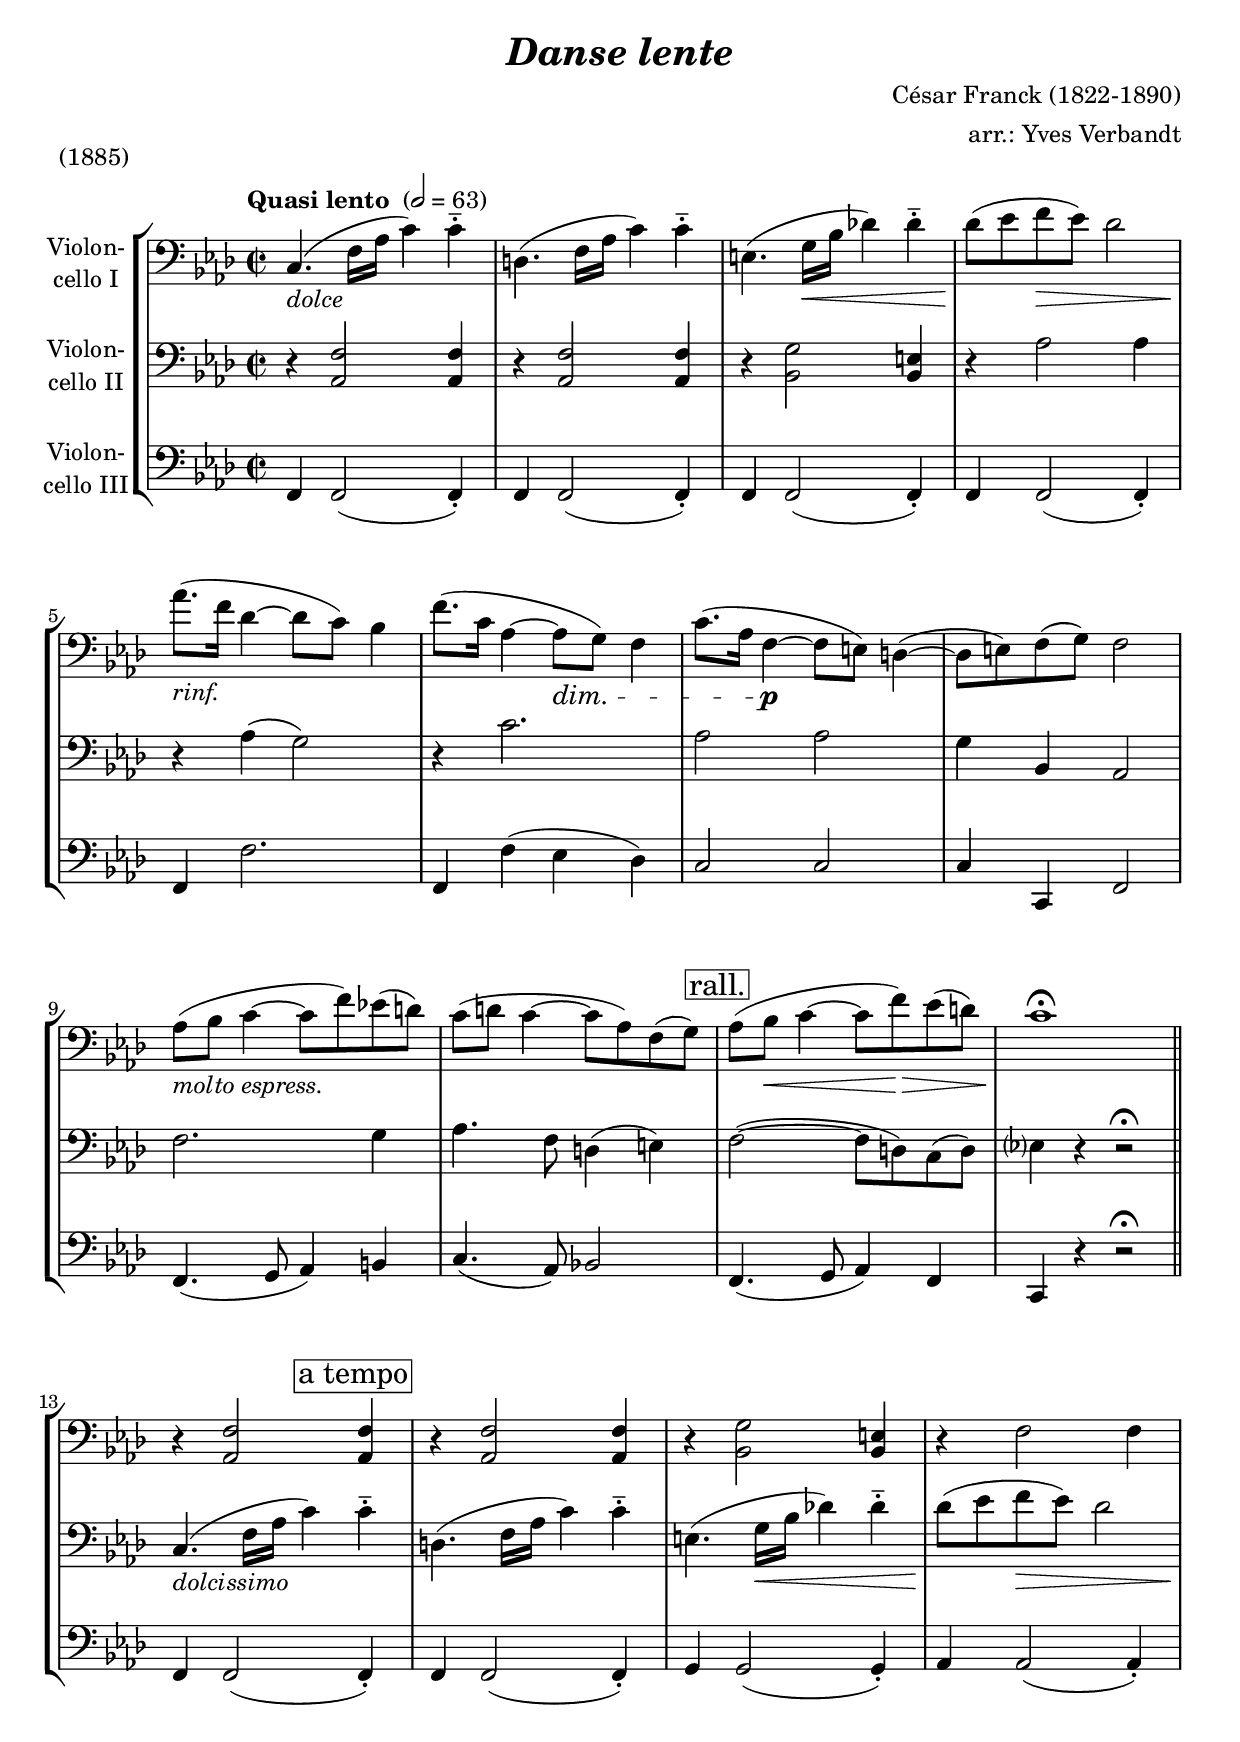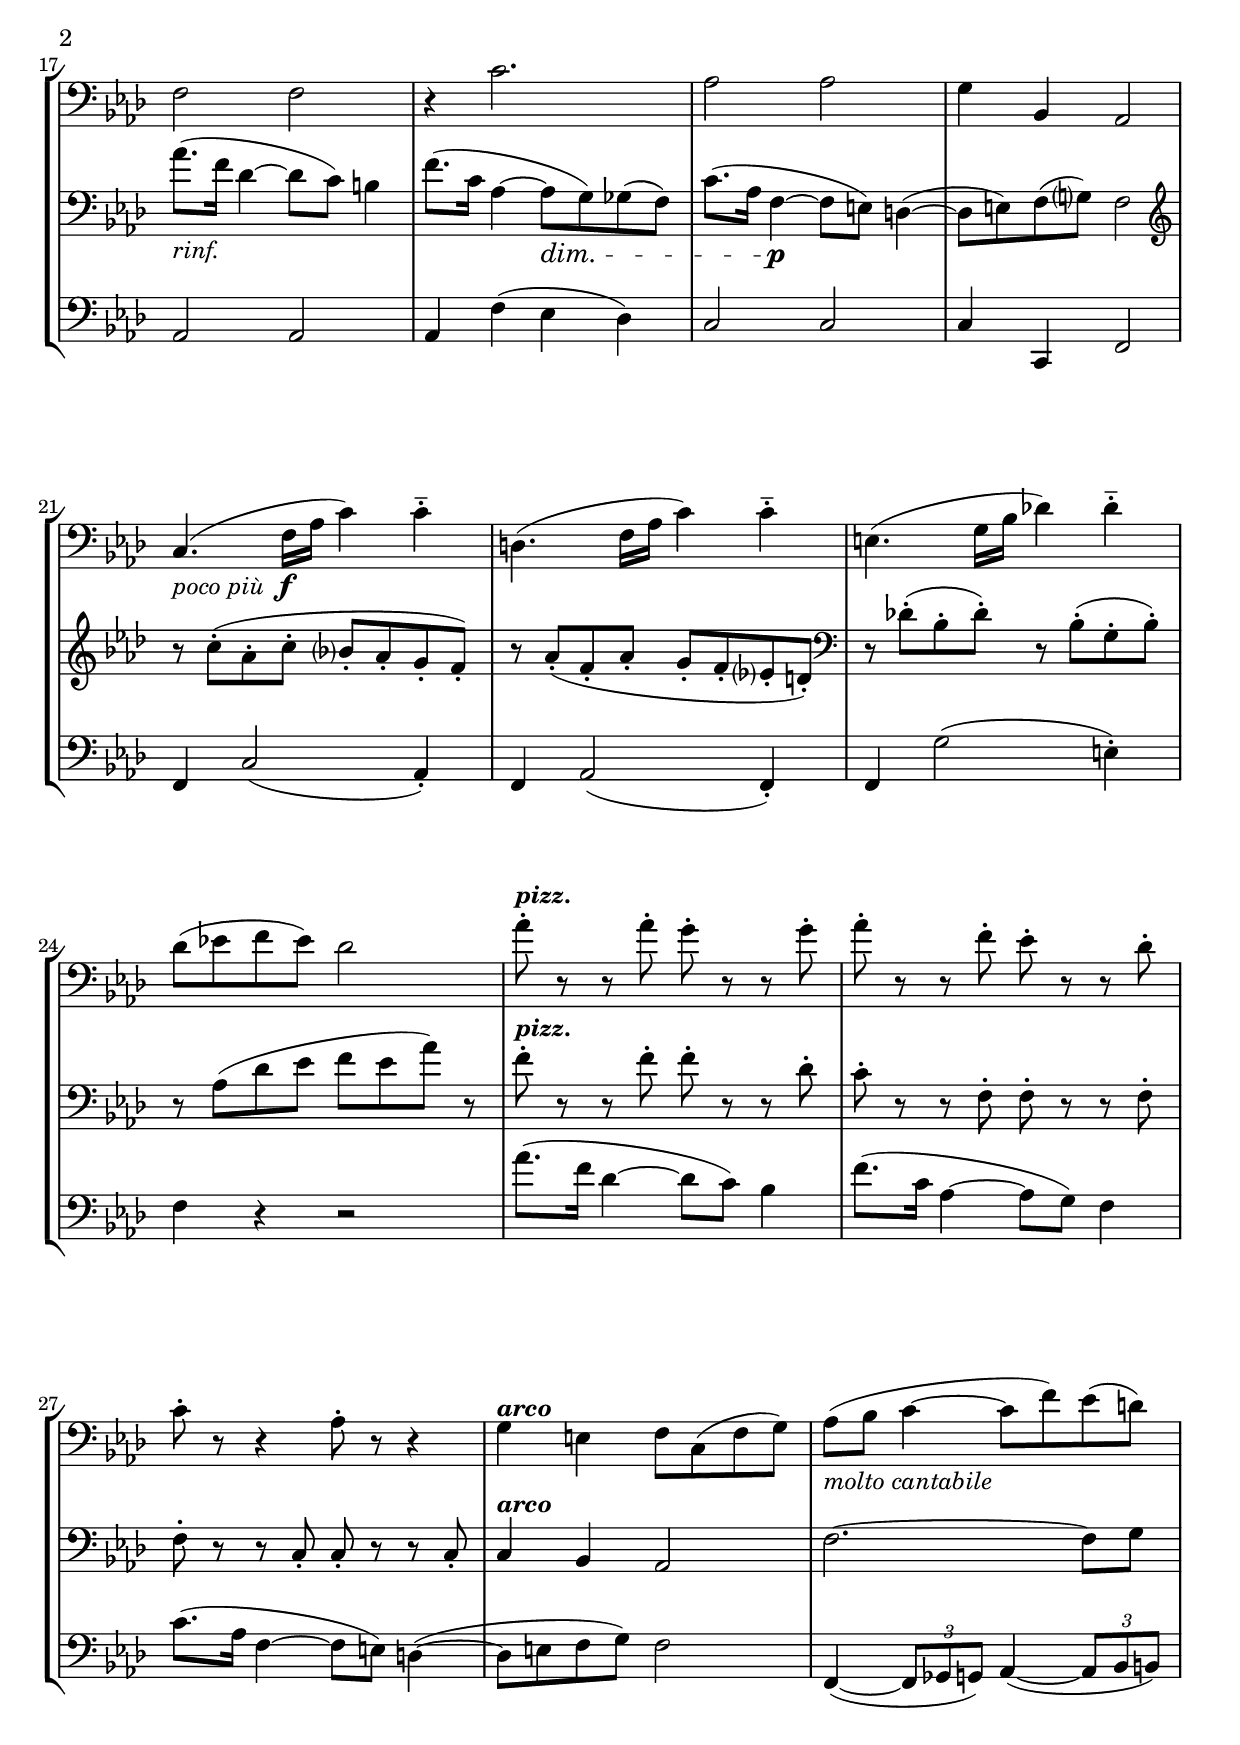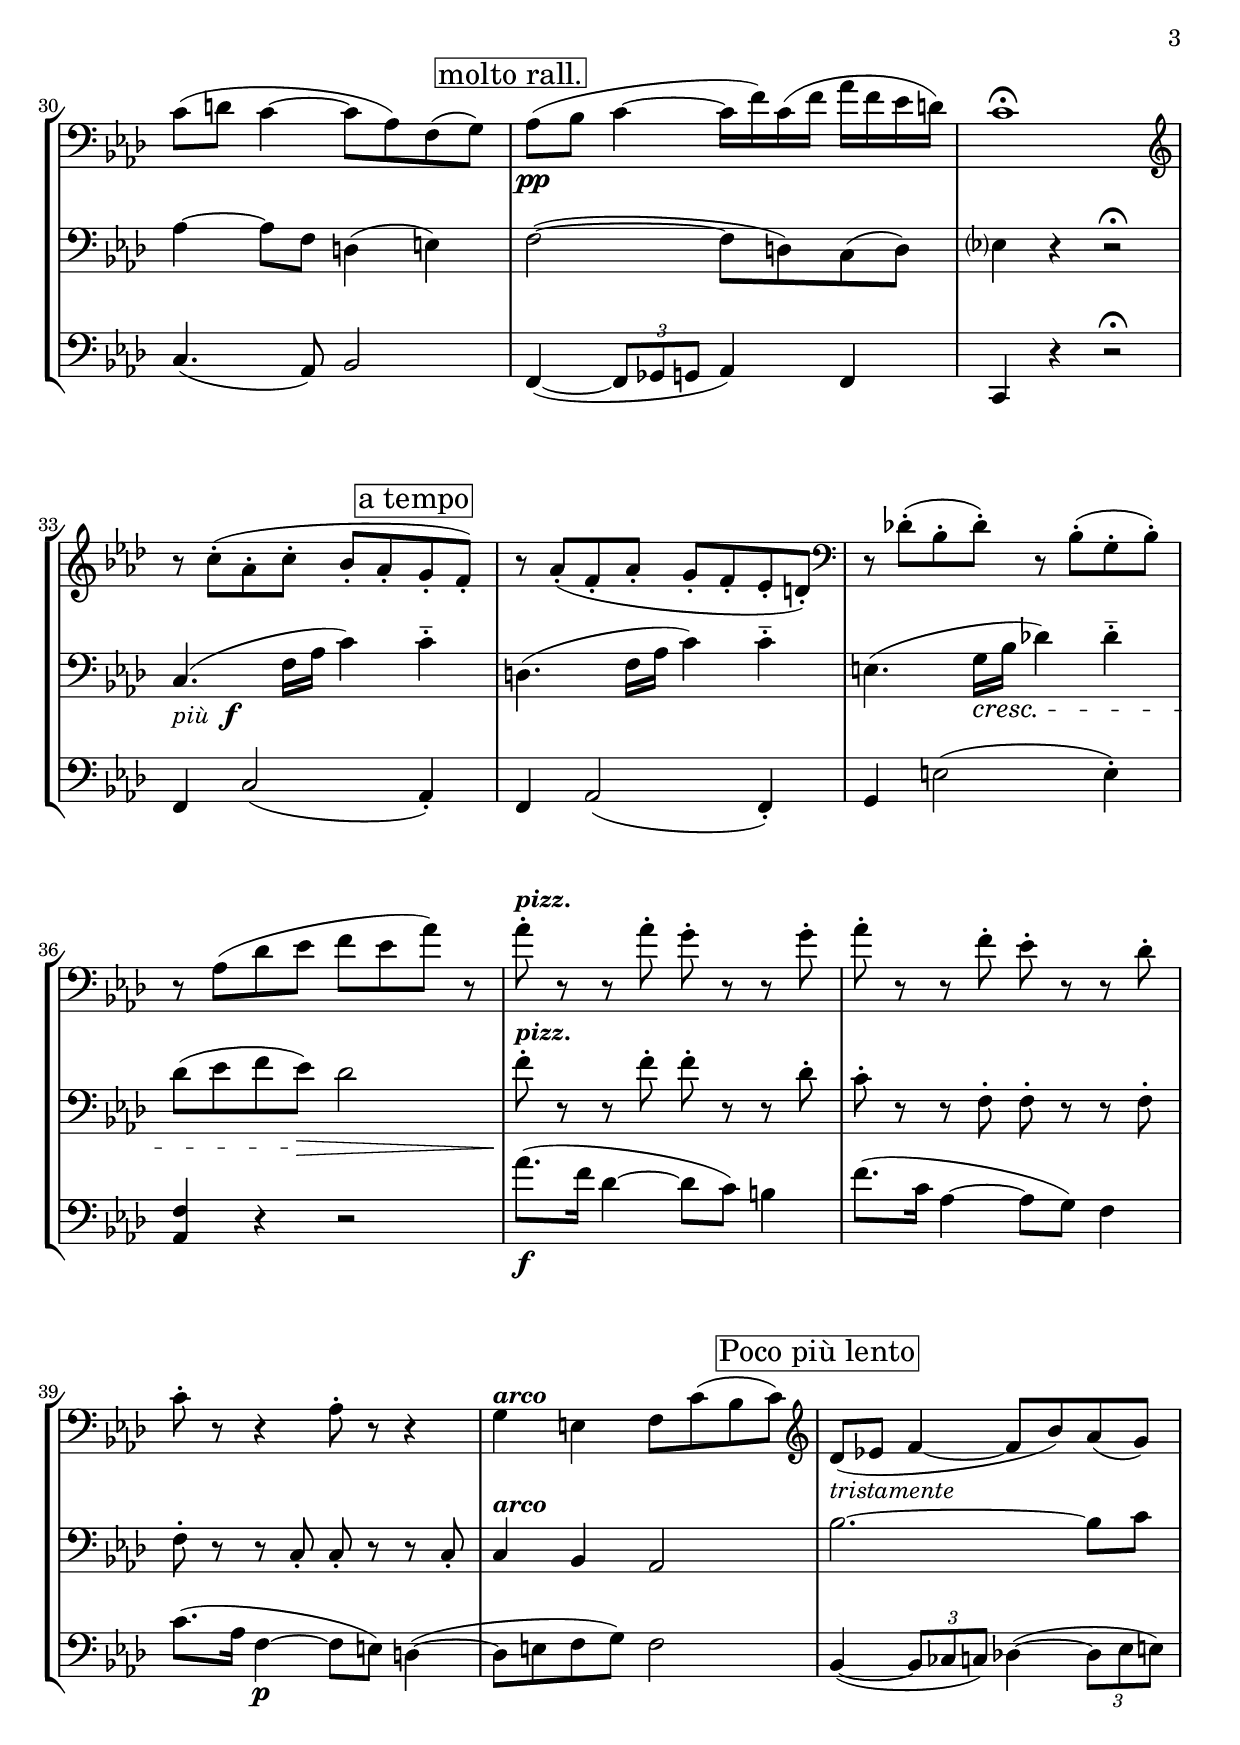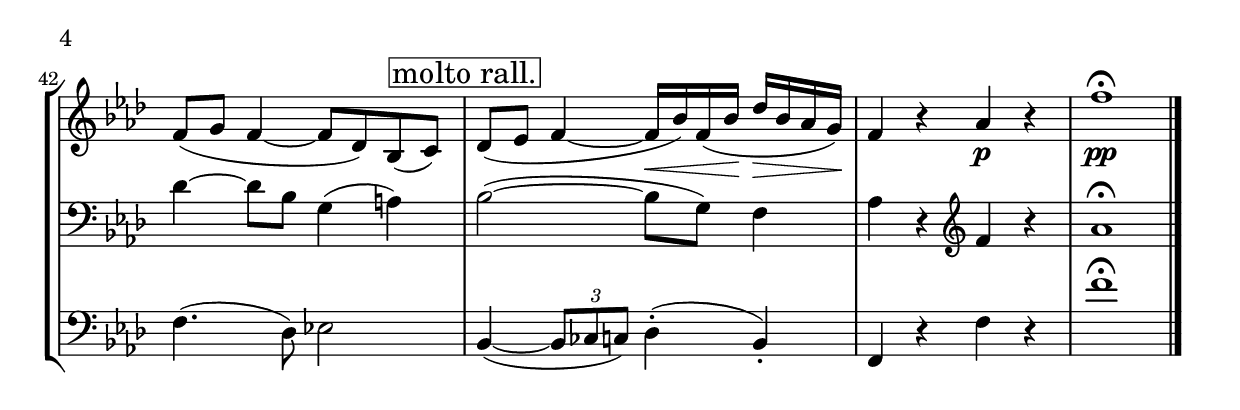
\version "2.18.2"
\include "deutsch.ly"
  
#(set-global-staff-size 20.975)

\header {
  title     = \markup \bold \italic "Danse lente"
  composer  = "César Franck (1822-1890)"
  arranger  = "arr.: Yves Verbandt"
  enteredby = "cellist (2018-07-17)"
  piece     = "(1885)"
}

voiceconsts = {
  \key f \minor
  \time 2/2
  \clef "bass"
%  \numericTimeSignature
  \compressFullBarRests
  % Set default beaming for all staves
% \set Timing.beamExceptions = #'()
% \set Timing.baseMoment     = #(ly:make-moment 1 4)
% \set Timing.beatStructure  = #'(1 1 1)
  \tempo "Quasi lento " 2=63
}

micl = "clarinet"
mifl = "flute"
miob = "oboe"
mifh = "french horn"
misx = "tenor sax"
mist = "string ensemble 1"
miba = "cello"

atem = \mark \markup \box "a tempo"
mora = \mark \markup \box "molto rall."
pplt = \mark \markup \box "Poco più lento"
rall = \mark \markup \box "rall."

arco = \markup \bold \italic "arco"
doci = \markup \italic "dolcissimo"
dolc = \markup \italic "dolce"
mocn = \markup \italic "molto cantabile"
mesp = \markup \italic "molto espress."
piuf = \markup { \italic "più " \dynamic f }
pizz = \markup \bold \italic "pizz."
popf = \markup { \italic "poco più " \dynamic f }
rinf = \markup \italic "rinf."
tris = \markup \italic "tristamente"

va = \relative c {
  \voiceconsts

  c4.(_\dolc f16 as c4) c---.
  d,4.( f16 as c4) c---.
  e,4.( g16\< b des!4) des---.
  des8(\! es f\> es) des2

  as'8.(\!_\rinf f16 des4~ des8 c) b4
  f'8.( c16 as4~ as8\dim g) f4
  c'8.( as16 f4~\p f8 e) d4(~
  d8 e) f( g) f2

  as8(_\mesp b c4~ c8 f) es!( d)
  c( d c4~ c8 as) f( g) \rall
  as( b\< c4~ c8 f)\!\> es( d)
  c1\!\fermata \bar "||"

  r4 <as, f'>2 \atem <as f'>4
  r <as f'>2 <as f'>4
  r <b g'>2 <b e>4
  r f'2 f4
  f2 f

  r4 c'2.
  as2 as
  g4 b, as2
  c4.(_\popf f16 as c4) c---.

  d,4.( f16 as c4) c---.
  e,4.( g16 b des!4) des---.
  des8( es! f es) des2

  as'8-.^\pizz r r as-. g-. r r g-.
  as-. r r f-. es-. r r des-.
  c-. r r4 as8-. r r4
  g^\arco e f8 c( f g)

  as(_\mocn b c4~ c8 f) es( d)
  c( d c4~ c8 as) f( g) \mora
  as(\pp b c4~ c16 f) c( f as[ f es d])

  c1\fermata \clef "treble"
  r8 c'(-. as-. c-. b-. as-. \atem g-. f)-.
  r as(-. f-. as-. g-. f-. es-. d)-. \clef "bass"
  r des!(-. b-. des)-. r b(-. g-. b)-.

  r as( des es f es as) r
  as-.^\pizz r r as-. g-. r r g-.
  as-. r r f-. es-. r r des-.

  c-. r r4 as8-. r r4
  g^\arco e f8 c'( b c) \clef "treble" \pplt
  des(_\tris es! f4~ f8 b) as( g)

  f( g f4~ f8 des) b( c) \mora
  des( es f4~ f16\< b) f( b\! des[\> b as g])\!
  f4 r as\p r
  f'1\fermata\pp \bar "|."
}

vb = \relative c {
  \voiceconsts

  r4 <as f'>2 <as f'>4
  r <as f'>2 <as f'>4
  r <b g'>2 <b e>4
  r as'2 as4

  r as( g2)
  r4 c2.
  as2 as
  g4 b, as2

  f'2. g4
  as4. f8 d4( e) \rall
  f2(~ f8 d) c( d)
  es?4 r r2\fermata \bar "||"

  c4.(_\doci f16 as c4) \atem c---.
  d,4.( f16 as c4) c---.
  e,4.( g16\< b des!4) des---.
  des8(\! es f\> es) des2
  as'8.(\!_\rinf f16 des4~ des8 c) h4

  f'8.( c16 as4~ as8\dim g) ges( f)
  c'8.( as16 f4~\p f8 e) d4(~
  d8 e) f( g?) f2 \clef "treble" r8 c''(-. as-. c-. b?-. as-. g-. f-.)

  r as(-. f-. as-. g-. f-. es?-. d)-. \clef "bass"
  r des!(-. b-. des)-. r b(-. g-. b)-.
  r as( des es f es as) r

  f-.^\pizz r r f-. f-. r r des-.
  c-. r r f,-. f-. r r f-.
  f-. r r c-. c-. r r c-.
  c4^\arco b as2

  f'2.~ f8 g
  as4~ as8 f d4( e)
  f2(~ f8 d) c( d)

  es?4 r r2\fermata
  c4.(_\piuf f16 as c4) \atem c---.
  d,4.( f16 as c4) c---.
  e,4.( g16\cresc b des!4) des---.

  des8( es f es)\> des2
  f8-.\!^\pizz r r f-. f-. r r des-.
  c-. r r f,-. f-. r r f-.

  f-. r r c-. c-. r r c-.
  c4^\arco b as2 \pplt
  b'2.~ b8 c

  des4~ des8 b g4( a) \mora
  b2(~ b8 g) f4
  as r \clef "treble" f' r
  as1\fermata \bar "|."
}

vc = \relative c, {
  \voiceconsts

  f4 f2( f4)-.
  f f2( f4)-.
  f f2( f4)-.
  f f2( f4)-.

  f f'2.
  f,4 f'( es des)
  c2 c
  c4 c, f2

  f4.( g8 as4) h
  c4.( as8) b!2 \rall
  f4.( g8 as4) f
  c r r2\fermata \bar "||"

  f4 f2( \atem f4)-.
  f f2( f4)-.
  g g2( g4)-.
  as as2( as4)-.
  as2 as

  as4 f'( es des)
  c2 c
  c4 c, f2
  f4 c'2( as4)-.

  f as2( f4)-.
  f g'2( e4)-.
  f r r2

  as'8.( f16 des4~ des8 c) b4
  f'8.( c16 as4~ as8 g) f4
  c'8.( as16 f4~ f8 e) d4(~
  d8 e f g) f2

  f,4(~ \tuplet 3/2 4 { f8 ges g) } as4(~ \tuplet 3/2 4 { as8 b h) }
  c4.( as8) b2
  f4(~ \tuplet 3/2 4 { f8 ges g } as4) f

  c r r2\fermata
  f4 c'2( \atem as4)-.
  f as2( f4)-. g e'2( e4)-.

  <as, f'> r r2
  as''8.(\f f16 des4~ des8 c) h4
  f'8.( c16 as4~ as8 g) f4

  c'8.( as16 f4~\p f8 e) d4(~
  d8 e f g) f2 \pplt
  b,4(~ \tuplet 3/2 4 { b8 ces c) } des!4(~ \tuplet 3/2 4 { des8 es e) }

  f4.( des8) es!2
  b4(~ \tuplet 3/2 4 { b8 ces c) } des4(-. b)-.
  f r f' r
  f'1\fermata \bar "|."
}


music = \new StaffGroup <<
      \new Staff {
	\set Staff.midiInstrument = \miba
	\set Staff.instrumentName = \markup \center-column { "Violon-" "cello I" }
	\transpose f f { \va }
      }

      \new Staff {
	\set Staff.midiInstrument = \miba
	\set Staff.instrumentName = \markup \center-column { "Violon-" "cello II" }
	\transpose f f { \vb }
      }

      \new Staff {
	\set Staff.midiInstrument = \miba
	\set Staff.instrumentName = \markup \center-column { "Violon-" "cello III" }
	\transpose f f { \vc }
      }
>>

\book {
  \score {
    \music
    \layout {}
  }

  \score {
    \unfoldRepeats \music

    \midi {
      \context {
        \Score
      }
    }
  }
}
